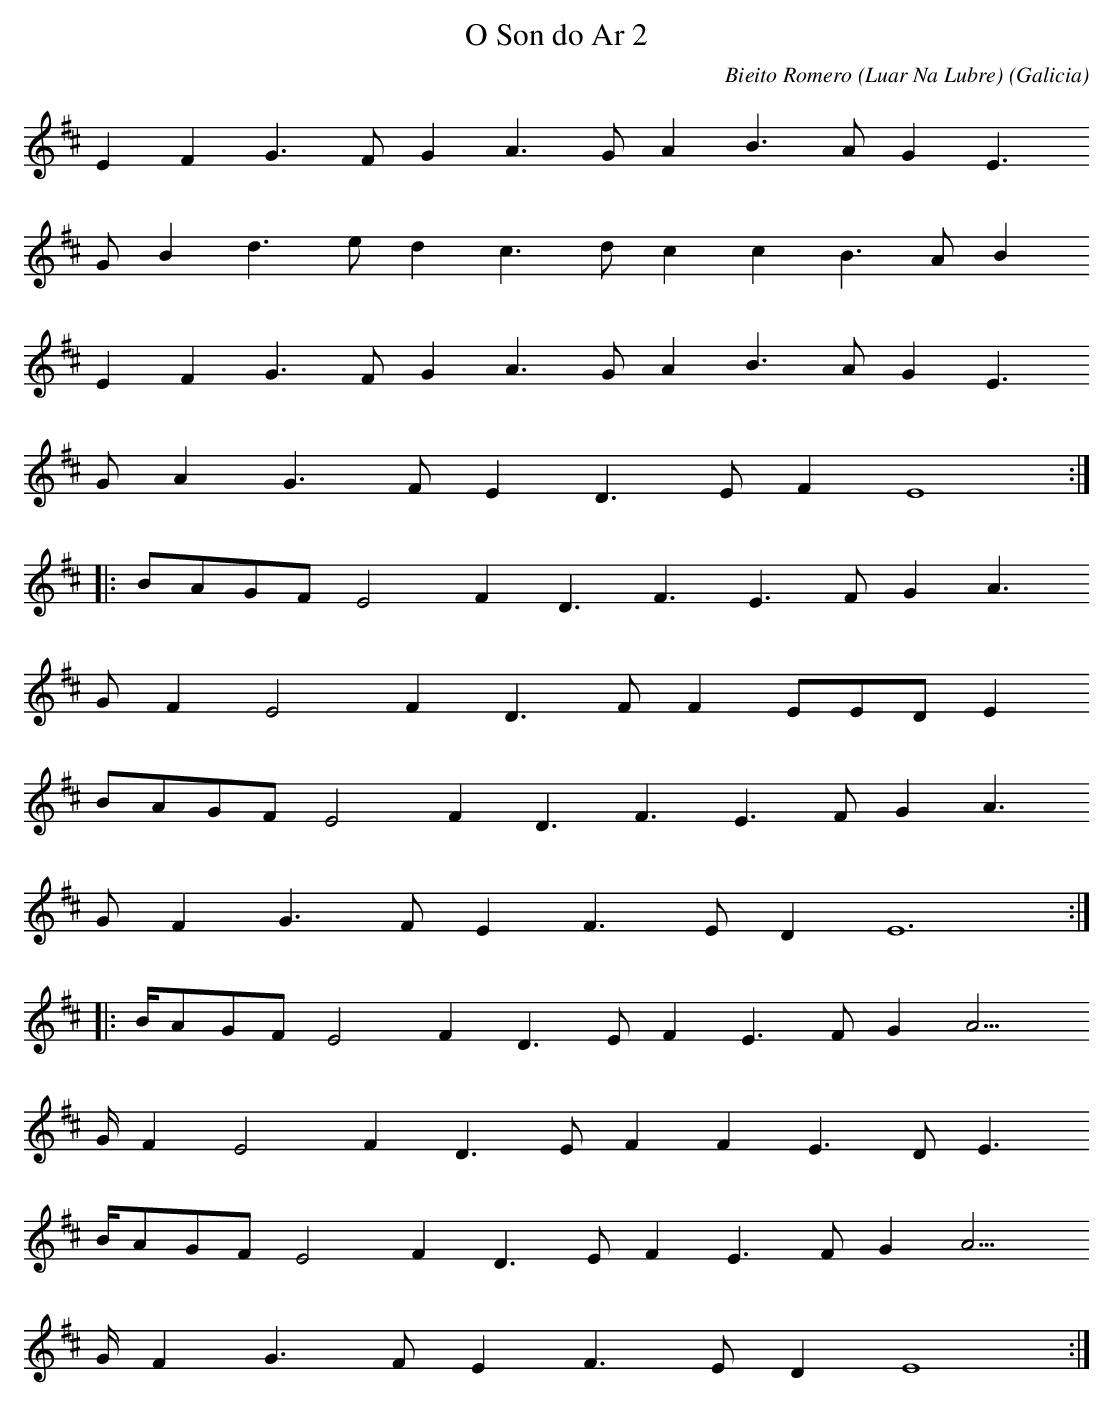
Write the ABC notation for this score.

X:1
T:O Son do Ar 2
C:Bieito Romero (Luar Na Lubre)
O:Galicia
K:D
E2F2G3 FG2A3 GA2B3 AG2E3
GB2d3 ed2c3 dc2c2 B3 AB2
E2F2G3 FG2A3 GA2B3 AG2E3
GA2G3 FE2D3 EF2E8 :|
|:BAGFE4 F2D3 F3E3 FG2A3
GF2E4 F2D3 FF2 EEDE2
BAGFE4 F2D3 F3E3 FG2A3
GF2G3 FE2F3 ED2E8:|
>|:BAGFE4 F2D3 EF2E3 FG2A3
>GF2E4 F2D3 EF2 F2 E3DE2
>BAGFE4 F2D3 EF2E3 FG2A3
>GF2G3 FE2F3 ED2E8:|
